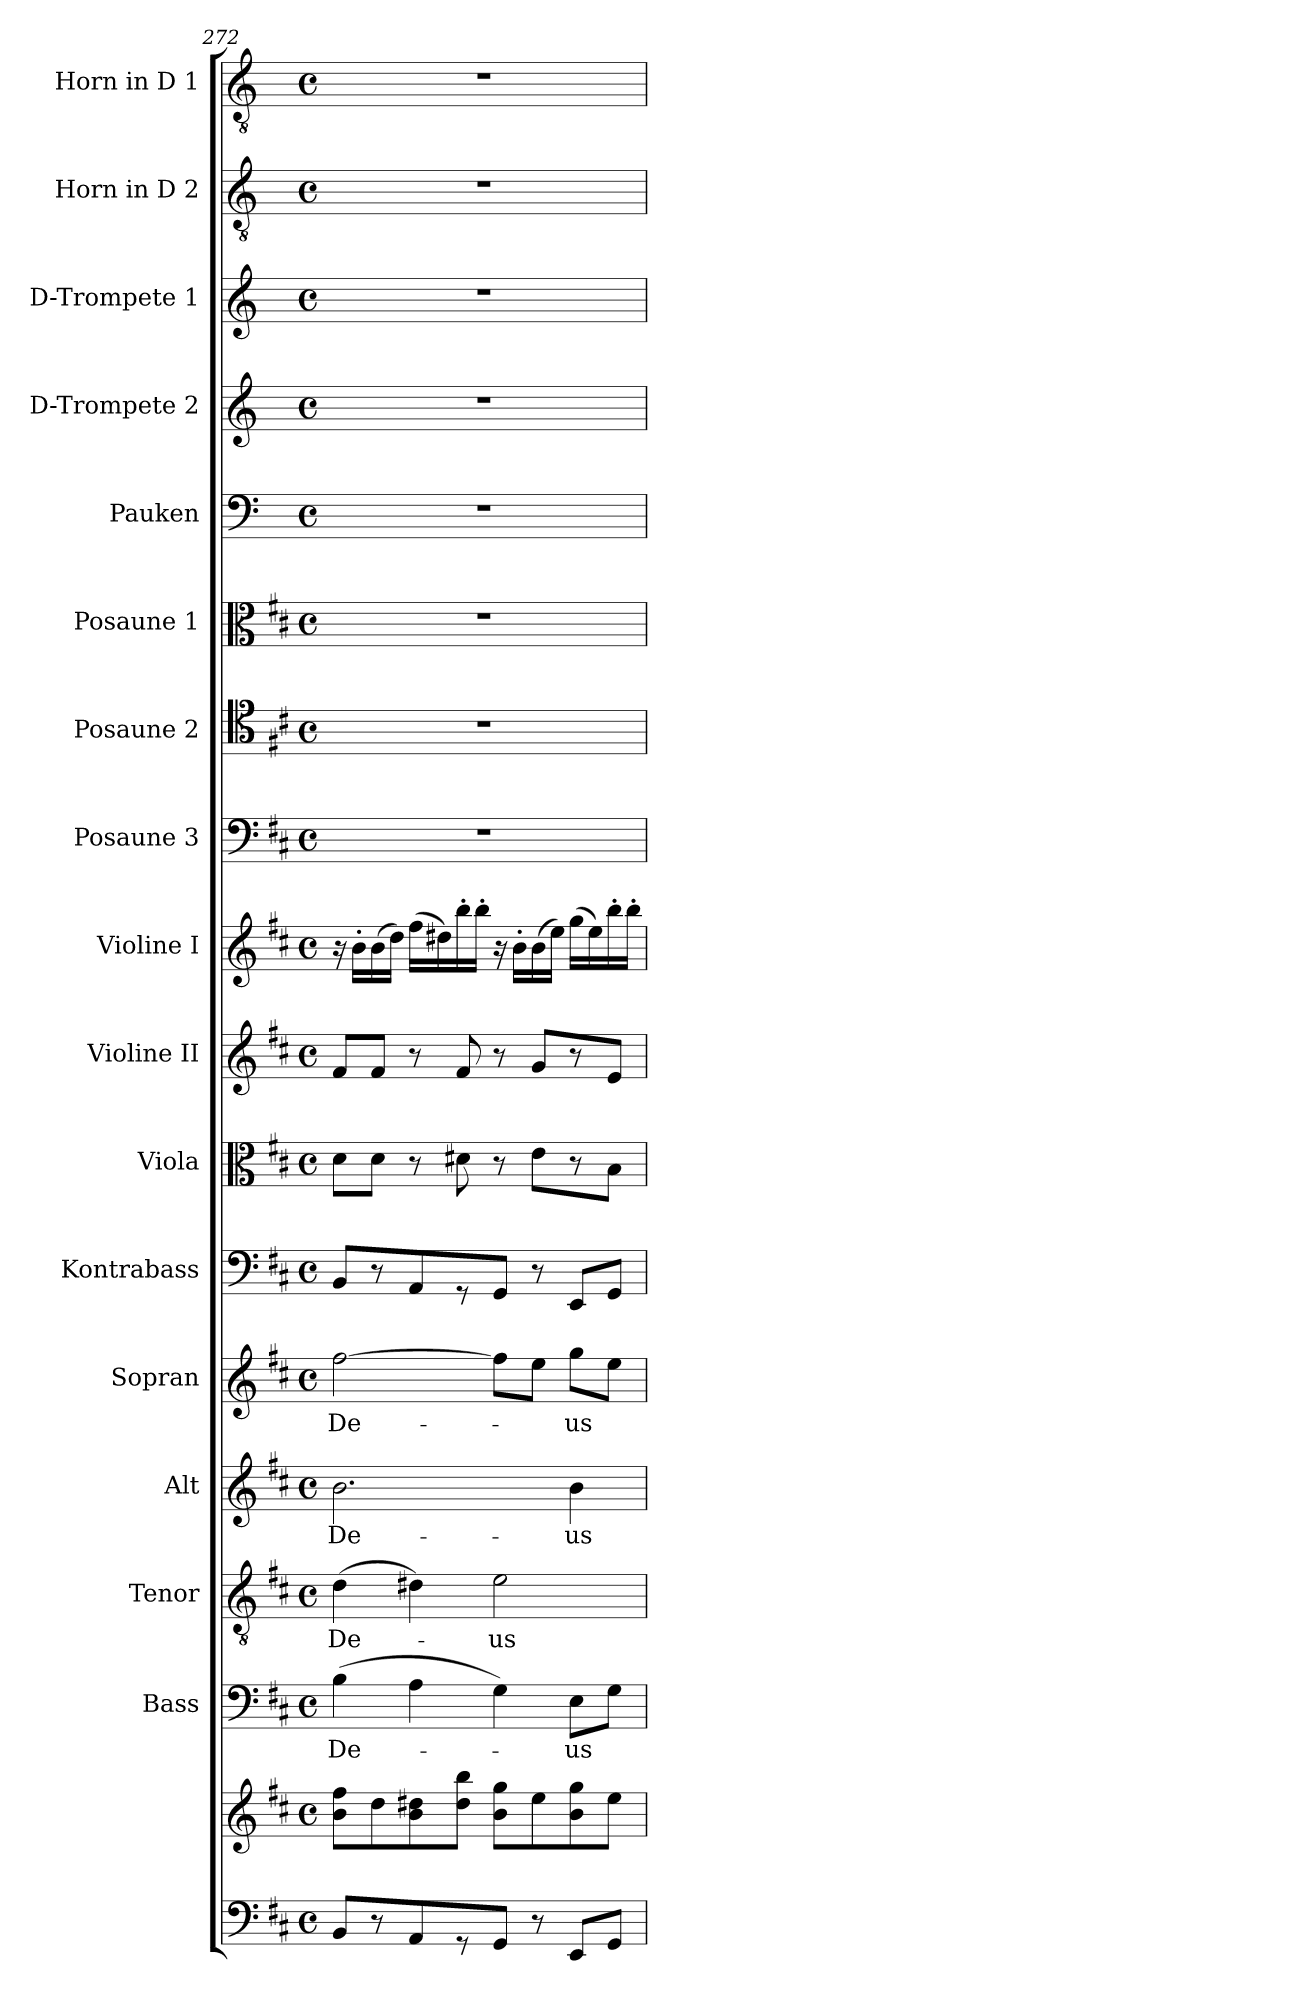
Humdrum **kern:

**kern	**kern	**kern	**text	**kern	**text	**kern	**text	**kern	**text	**kern	**kern	**kern	**kern	**kern	**kern	**kern	**kern	**kern	**kern	**kern	**kern
*part17	*part17	*part16	*part16	*part15	*part15	*part14	*part14	*part13	*part13	*part12	*part11	*part10	*part9	*part8	*part7	*part6	*part5	*part4	*part3	*part2	*part1
*staff18	*staff17	*staff16	*staff16	*staff15	*staff15	*staff14	*staff14	*staff13	*staff13	*staff12	*staff11	*staff10	*staff9	*staff8	*staff7	*staff6	*staff5	*staff4	*staff3	*staff2	*staff1
*	*	*I"Bass	*	*I"Tenor	*	*I"Alt	*	*I"Sopran	*	*I"Kontrabass	*I"Viola	*I"Violine II	*I"Violine I	*I"Posaune 3	*I"Posaune 2	*I"Posaune 1	*I"Pauken	*I"D-Trompete 2	*I"D-Trompete 1	*I"Horn in D 2	*I"Horn in D 1
*	*	*I'B.	*	*I'T.	*	*I'A.	*	*I'S.	*	*I'Kb.	*I'Vla.	*I'Vl. II	*I'Vl. I	*I'Pos. 3	*I'Pos. 2	*I'Pos. 1	*I'Pk.	*I'D Trp. 2	*I'D Trp. 1	*I'Hrn. 2	*I'Hrn. 1
!!LO:PB:g=z
*clefF4	*clefG2	*clefF4	*	*clefGv2	*	*clefG2	*	*clefG2	*	*clefF4	*clefC3	*clefG2	*clefG2	*clefF4	*clefC4	*clefC3	*clefF4	*clefG2	*clefG2	*clefGv2	*clefGv2
*	*	*	*	*	*	*	*	*	*	*ITrd7c12	*	*	*	*	*	*	*ITrd-1c-2	*ITrd-1c-2	*ITrd-1c-2	*ITrd-1c-2	*ITrd-1c-2
*k[f#c#]	*k[f#c#]	*k[f#c#]	*	*k[f#c#]	*	*k[f#c#]	*	*k[f#c#]	*	*k[f#c#]	*k[f#c#]	*k[f#c#]	*k[f#c#]	*k[f#c#]	*k[f#c#]	*k[f#c#]	*k[f#c#]	*k[f#c#]	*k[f#c#]	*k[f#c#]	*k[f#c#]
*D:	*D:	*D:	*	*D:	*	*D:	*	*D:	*	*D:	*D:	*D:	*D:	*D:	*D:	*D:	*D:	*D:	*D:	*D:	*D:
*M4/4	*M4/4	*M4/4	*	*M4/4	*	*M4/4	*	*M4/4	*	*M4/4	*M4/4	*M4/4	*M4/4	*M4/4	*M4/4	*M4/4	*M4/4	*M4/4	*M4/4	*M4/4	*M4/4
*met(c)	*met(c)	*met(c)	*	*met(c)	*	*met(c)	*	*met(c)	*	*met(c)	*met(c)	*met(c)	*met(c)	*met(c)	*met(c)	*met(c)	*met(c)	*met(c)	*met(c)	*met(c)	*met(c)
=272	=272	=272	=272	=272	=272	=272	=272	=272	=272	=272	=272	=272	=272	=272	=272	=272	=272	=272	=272	=272	=272
!	!	!	!LO:LY:b	!	!LO:LY:b	!	!LO:LY:b	!	!LO:LY:b	!	!	!	!	!	!	!	!	!	!	!	!
8BB/L	8b\ 8ff#\L	(>4B\	De-	(>4d\	De-	2.b\	De-	[2ff#\	De-	8BBB/L	8d\L	8f#/L	16r	1r	1r	1r	1r	1r	1r	1r	1r
.	.	.	.	.	.	.	.	.	.	.	.	.	16b'>\LL	.	.	.	.	.	.	.	.
8r	8dd\	.	.	.	.	.	.	.	.	8r	8d\J	8f#/J	(>16b\	.	.	.	.	.	.	.	.
.	.	.	.	.	.	.	.	.	.	.	.	.	16dd\JJ)	.	.	.	.	.	.	.	.
8AA/	8b\ 8dd#X\	4A\	.	4d#X\)	.	.	.	.	.	8AAA/	8r	8r	(>16ff#\LL	.	.	.	.	.	.	.	.
.	.	.	.	.	.	.	.	.	.	.	.	.	16dd#X\)	.	.	.	.	.	.	.	.
8r	8dd#\ 8bb\J	.	.	.	.	.	.	.	.	8r	8d#X\	8f#/	16bb'>\	.	.	.	.	.	.	.	.
.	.	.	.	.	.	.	.	.	.	.	.	.	16bb'>\JJ	.	.	.	.	.	.	.	.
!	!	!	!	!	!LO:LY:b	!	!	!	!	!	!	!	!	!	!	!	!	!	!	!	!
8GG/J	8b\ 8gg\L	4G\)	.	2e\	-us	.	.	8ff#\L]	.	8GGG/J	8r	8r	16r	.	.	.	.	.	.	.	.
.	.	.	.	.	.	.	.	.	.	.	.	.	16b'>\LL	.	.	.	.	.	.	.	.
8r	8ee\	.	.	.	.	.	.	8ee\J	.	8r	8e\L	8g/L	(>16b\	.	.	.	.	.	.	.	.
.	.	.	.	.	.	.	.	.	.	.	.	.	16ee\JJ)	.	.	.	.	.	.	.	.
!	!	!	!LO:LY:b	!	!	!	!LO:LY:b	!	!LO:LY:b	!	!	!	!	!	!	!	!	!	!	!	!
8EE/L	8b\ 8gg\	8E\L	-us	.	.	4b\	-us	8gg\L	-us	8EEE/L	8r	8r	(>16gg\LL	.	.	.	.	.	.	.	.
.	.	.	.	.	.	.	.	.	.	.	.	.	16ee\)	.	.	.	.	.	.	.	.
8GG/J	8ee\J	8G\J	.	.	.	.	.	8ee\J	.	8GGG/J	8B\J	8e/J	16bb'>\	.	.	.	.	.	.	.	.
.	.	.	.	.	.	.	.	.	.	.	.	.	16bb'>\JJ	.	.	.	.	.	.	.	.
=	=	=	=	=	=	=	=	=	=	=	=	=	=	=	=	=	=	=	=	=	=
*-	*-	*-	*-	*-	*-	*-	*-	*-	*-	*-	*-	*-	*-	*-	*-	*-	*-	*-	*-	*-	*-
